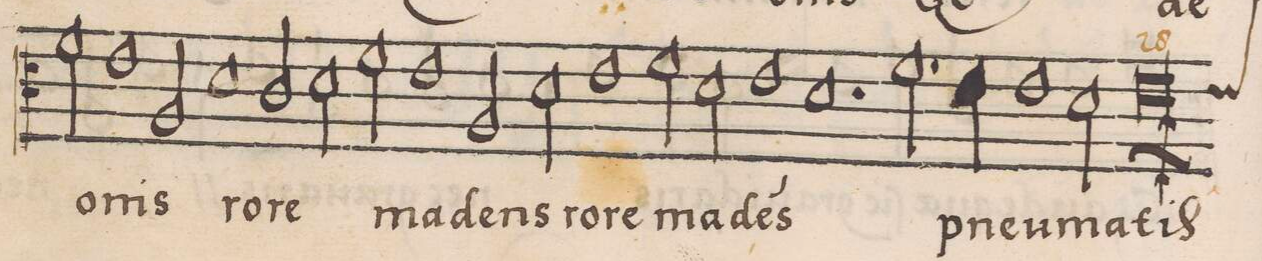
**kern	**text
*I"CANTVS	*
*clefC3	*
*k[]	*
*met(C)	*
*M2/1	*
2f\	-o-
=41-	=41-
1e	-nis
2A/	.
1d\	ro-
=42-	=42-
2c/	-re
2d\	.
2f\	.
=43-	=43-
1e	ma-
2A/	-dens
2d\	ro-
=44-	=44-
1e	-re
2f\	ma-
2d\	-de(n)s
=45-	=45-
1e	.
1.d	.
=46-	=46-
2.f\	.
4e\	pne-
1e\	-u-
=47-	=47-
2d\	-ma-
[1e\l	-tis
=48-	=48-
0e\]	.
*custos:e	*
=49-	=49-
*-	*-
